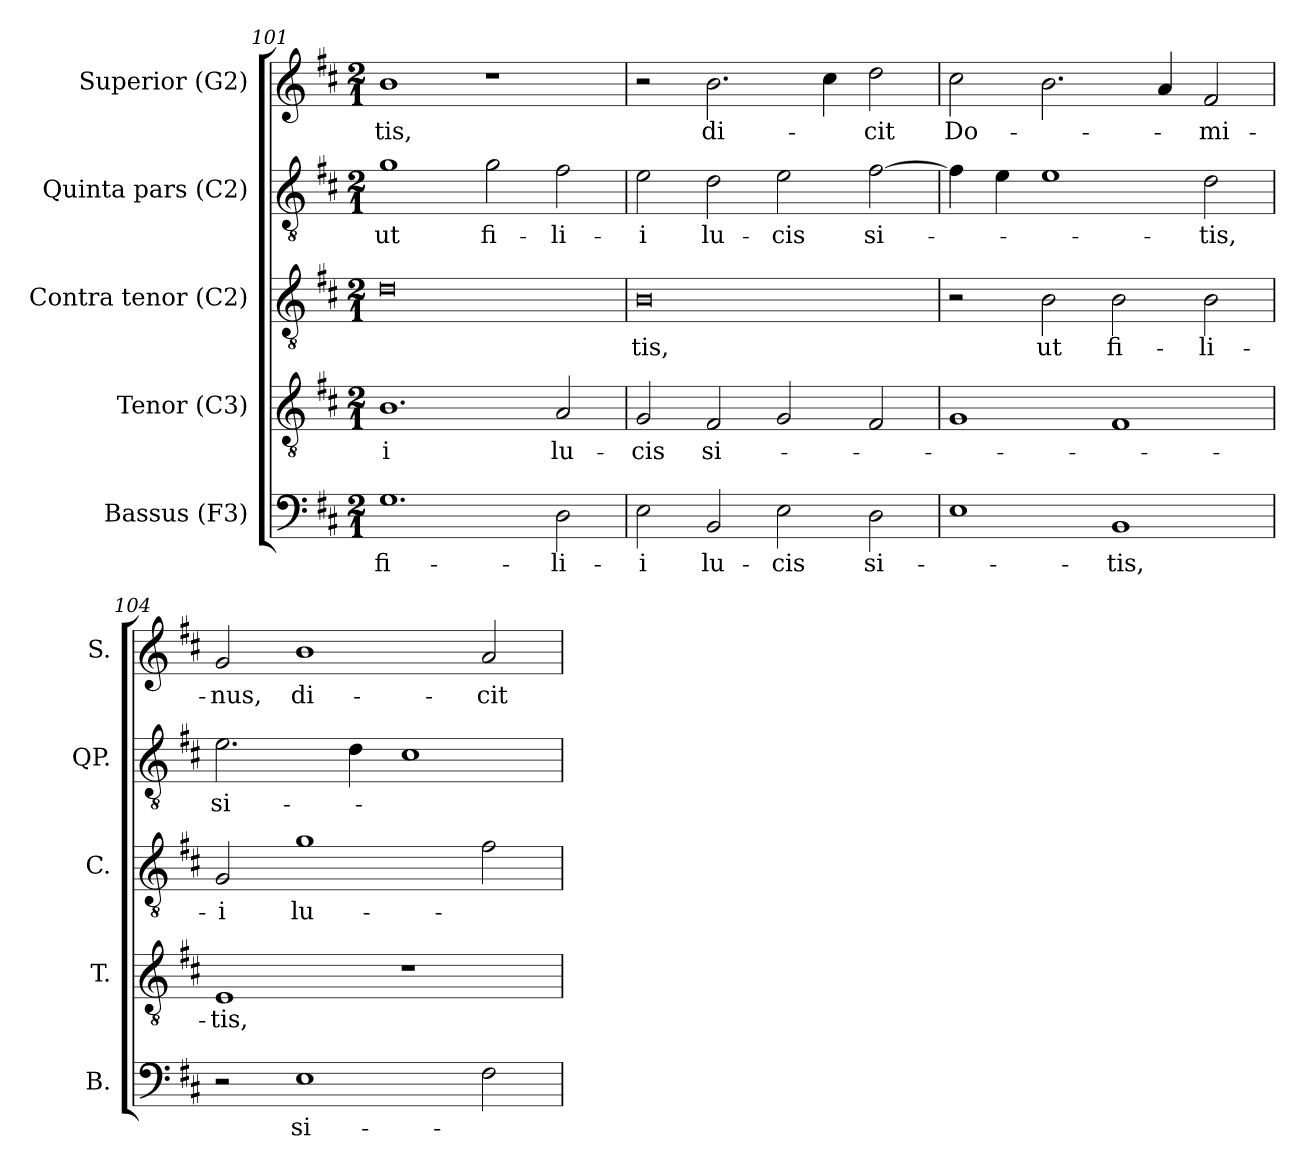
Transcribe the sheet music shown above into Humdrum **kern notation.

**kern	**text	**kern	**text	**kern	**text	**kern	**text	**kern	**text
*part5	*part5	*part4	*part4	*part3	*part3	*part2	*part2	*part1	*part1
*staff5	*staff5	*staff4	*staff4	*staff3	*staff3	*staff2	*staff2	*staff1	*staff1
*I"Bassus (F3)	*	*I"Tenor (C3)	*	*I"Contra tenor (C2)	*	*I"Quinta pars (C2)	*	*I"Superior (G2)	*
*I'B.	*	*I'T.	*	*I'C.	*	*I'QP.	*	*I'S.	*
!!LO:LB:g=z
*clefF4	*	*clefGv2	*	*clefGv2	*	*clefGv2	*	*clefG2	*
*	*	*ITrd7c12	*	*ITrd7c12	*	*ITrd7c12	*	*	*
*k[f#c#]	*	*k[f#c#]	*	*k[f#c#]	*	*k[f#c#]	*	*k[f#c#]	*
*D:	*	*D:	*	*D:	*	*D:	*	*D:	*
*M2/1	*	*M2/1	*	*M2/1	*	*M2/1	*	*M2/1	*
=101	=101	=101	=101	=101	=101	=101	=101	=101	=101
!	!LO:LY:b:color=#000000	!	!	!	!	!	!	!	!
!	!	!	!LO:LY:b:color=#000000	!	!	!	!	!	!
!	!	!	!	!	!	!	!LO:LY:b:color=#000000	!	!
!	!	!	!	!	!	!	!	!	!LO:LY:b:color=#000000
1.Gi	fi-	1.BBi	-i	0Di	.	1Gi	ut	1bi	-tis,
!	!	!	!	!	!	!	!LO:LY:b:color=#000000	!	!
.	.	.	.	.	.	2Gi\	fi-	1r	.
!	!LO:LY:b:color=#000000	!	!	!	!	!	!	!	!
!	!	!	!LO:LY:b:color=#000000	!	!	!	!	!	!
!	!	!	!	!	!	!	!LO:LY:b:color=#000000	!	!
2Di\	-li-	2AAi/	lu-	.	.	2F#i\	-li-	.	.
=102	=102	=102	=102	=102	=102	=102	=102	=102	=102
!	!LO:LY:b:color=#000000	!	!	!	!	!	!	!	!
!	!	!	!LO:LY:b:color=#000000	!	!	!	!	!	!
!	!	!	!	!	!LO:LY:b:color=#000000	!	!	!	!
!	!	!	!	!	!	!	!LO:LY:b:color=#000000	!	!
2Ei\	-i	2GGi/	-cis	0BBi	-tis,	2Ei\	-i	2r	.
!	!LO:LY:b:color=#000000	!	!	!	!	!	!	!	!
!	!	!	!LO:LY:b:color=#000000	!	!	!	!	!	!
!	!	!	!	!	!	!	!LO:LY:b:color=#000000	!	!
!	!	!	!	!	!	!	!	!	!LO:LY:b:color=#000000
2BBi/	lu-	2FF#i/	si-	.	.	2Di\	lu-	2.bi\	di-
!	!LO:LY:b:color=#000000	!	!	!	!	!	!	!	!
!	!	!	!	!	!	!	!LO:LY:b:color=#000000	!	!
2Ei\	-cis	2GGi/	.	.	.	2Ei\	-cis	.	.
.	.	.	.	.	.	.	.	4cc#i\	.
!	!LO:LY:b:color=#000000	!	!	!	!	!	!	!	!
!	!	!	!	!	!	!	!LO:LY:b:color=#000000	!	!
!	!	!	!	!	!	!	!	!	!LO:LY:b:color=#000000
2Di\	si-	2FF#i/	.	.	.	[2F#i\	si-	2ddi\	-cit
=103	=103	=103	=103	=103	=103	=103	=103	=103	=103
!	!	!	!	!	!	!	!	!	!LO:LY:b:color=#000000
1Ei	.	1GGi	.	2r	.	4F#i\]	.	2cc#i\	Do-
.	.	.	.	.	.	4Ei\	.	.	.
!	!	!	!	!	!LO:LY:b:color=#000000	!	!	!	!
.	.	.	.	2BBi\	ut	1Ei	.	2.bi\	.
!	!LO:LY:b:color=#000000	!	!	!	!	!	!	!	!
!	!	!	!	!	!LO:LY:b:color=#000000	!	!	!	!
1BBi	-tis,	1FF#i	.	2BBi\	fi-	.	.	.	.
.	.	.	.	.	.	.	.	4ai/	.
!	!	!	!	!	!LO:LY:b:color=#000000	!	!	!	!
!	!	!	!	!	!	!	!LO:LY:b:color=#000000	!	!
!	!	!	!	!	!	!	!	!	!LO:LY:b:color=#000000
.	.	.	.	2BBi\	-li-	2Di\	-tis,	2f#i/	-mi-
=104	=104	=104	=104	=104	=104	=104	=104	=104	=104
!	!	!	!LO:LY:b:color=#000000	!	!	!	!	!	!
!	!	!	!	!	!LO:LY:b:color=#000000	!	!	!	!
!	!	!	!	!	!	!	!LO:LY:b:color=#000000	!	!
!	!	!	!	!	!	!	!	!	!LO:LY:b:color=#000000
2r	.	1EEi	-tis,	2GGi/	-i	2.Ei\	si-	2gi/	-nus,
!	!LO:LY:b:color=#000000	!	!	!	!	!	!	!	!
!	!	!	!	!	!LO:LY:b:color=#000000	!	!	!	!
!	!	!	!	!	!	!	!	!	!LO:LY:b:color=#000000
1Ei	si-	.	.	1Gi	lu-	.	.	1bi	di-
.	.	.	.	.	.	4Di\	.	.	.
.	.	1r	.	.	.	1C#i	.	.	.
!	!	!	!	!	!	!	!	!	!LO:LY:b:color=#000000
2F#i\	.	.	.	2F#i\	.	.	.	2ai/	-cit
=	=	=	=	=	=	=	=	=	=
*-	*-	*-	*-	*-	*-	*-	*-	*-	*-
